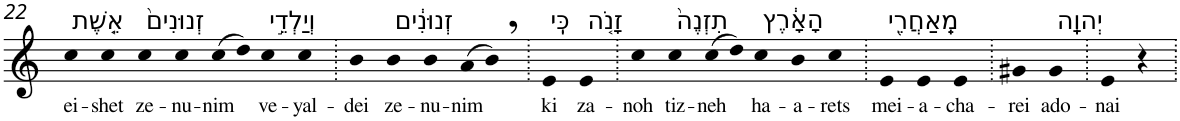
**kern	**text
*part1	*part1
*staff1	*staff1
*I"Piano	*
*I'Pno	*
!!LO:PB:g=z
*clefG2	*
*k[]	*
=22	=22
!LO:TX:a:t=אֵ֤שֶׁת	!
!	!LO:LY:b
4cc	ei-
!	!LO:LY:b
4cc	-shet
!LO:TX:a:t=זְנוּנִים֙	!
!	!LO:LY:b
4cc	ze-
!	!LO:LY:b
4cc	-nu-
!	!LO:LY:b
(>8cc	-nim
8dd)	.
!LO:TX:a:t=וְיַלְדֵ֣י	!
!	!LO:LY:b
4cc	ve-
!	!LO:LY:b
4cc	-yal-
=23.	=23.
!	!LO:LY:b
4b	-dei
!LO:TX:a:t=זְנוּנִ֔ים	!
!	!LO:LY:b
4b	ze-
!	!LO:LY:b
4b	-nu-
!	!LO:LY:b
(>8a	-nim
8b,)	.
=24.	=24.
!LO:TX:a:t=כִּֽי	!
!	!LO:LY:b
4e	ki
!LO:TX:a:t=זָנֹ֤ה	!
!	!LO:LY:b
4e	za-
=25.	=25.
!	!LO:LY:b
4cc	-noh
!LO:TX:a:t=תִזְנֶה֙	!
!	!LO:LY:b
4cc	tiz-
!	!LO:LY:b
(>8cc	-neh
8dd)	.
!LO:TX:a:t=הָאָ֔רֶץ	!
!	!LO:LY:b
4cc	ha-
!	!LO:LY:b
4b	-a-
!	!LO:LY:b
4cc	-rets
=26.	=26.
!LO:TX:a:t=מֵֽאַחֲרֵ֖י	!
!	!LO:LY:b
4e	mei-
!	!LO:LY:b
4e	-a-
!	!LO:LY:b
4e	-cha-
=27.	=27.
!	!LO:LY:b
4g#X	-rei
!LO:TX:a:t=יְהוָֽה	!
!	!LO:LY:b
4g#	ado-
=28.	=28.
!	!LO:LY:b
4e	-nai
4r	.
=.	=.
*-	*-
